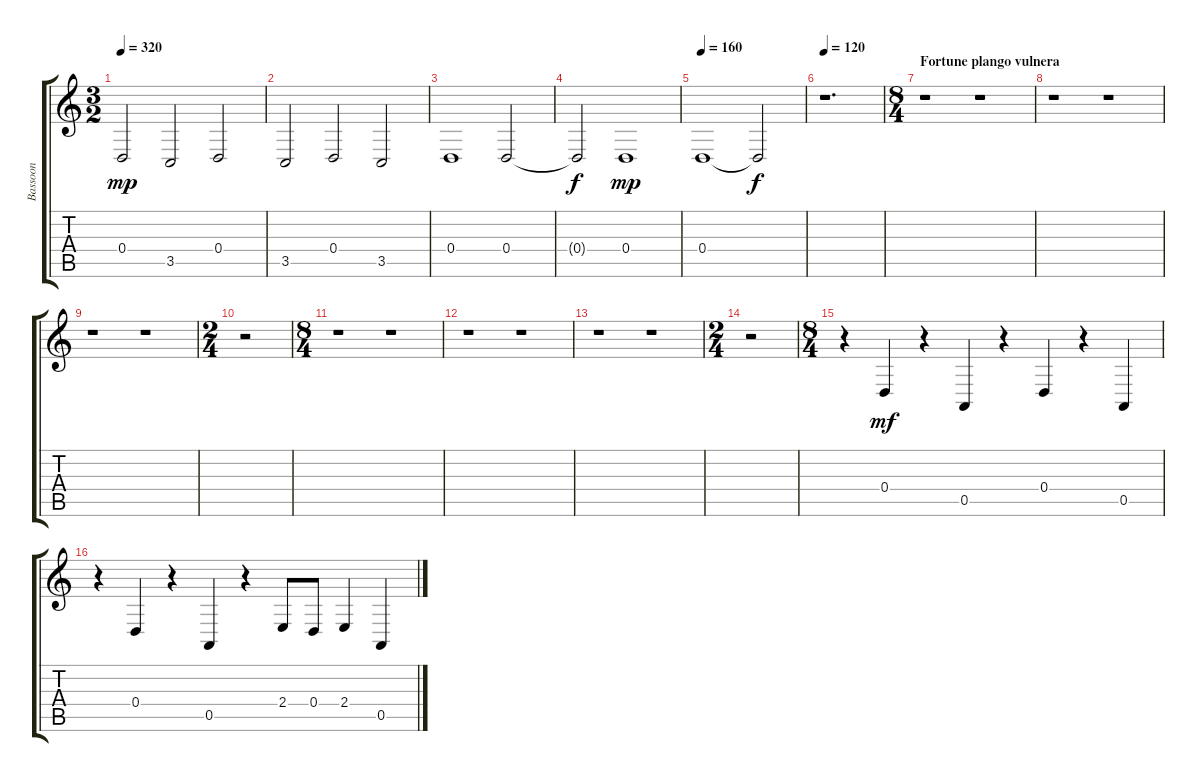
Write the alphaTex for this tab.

\track ("Bassoon" "Bassoon") {instrument bassoon}
\staff {score tabs}
\tuning (E4 B3 G3 D3 A2 E2) {hide}
\ts (3 2)
\tempo 320
\clef g2
\ks c
0.4.2{dy mp} 3.5.2 0.4.2 |
3.5.2 0.4.2 3.5.2 |
0.4.1 0.4.2 |
0.4{t}.2{dy f} 0.4.1{dy mp} |
\tempo 160
0.4.1 0.4{t}.2{dy f} |
\tempo 120
r.1{d} |
\ts (8 4)
\section ("" "Fortune plango vulnera")
r.1{balance 10} r.1 |
r.1 r.1 |
r.1 r.1 |
\ts (2 4)
r.2 |
\ts (8 4)
r.1 r.1 |
r.1 r.1 |
r.1 r.1 |
\ts (2 4)
r.2 |
\ts (8 4)
r.4 0.4.4{dy mf} r.4 0.5.4 r.4 0.4.4 r.4 0.5.4 |
r.4 0.4.4 r.4 0.5.4 r.4 2.4.8 0.4.8 2.4.4 0.5.4
